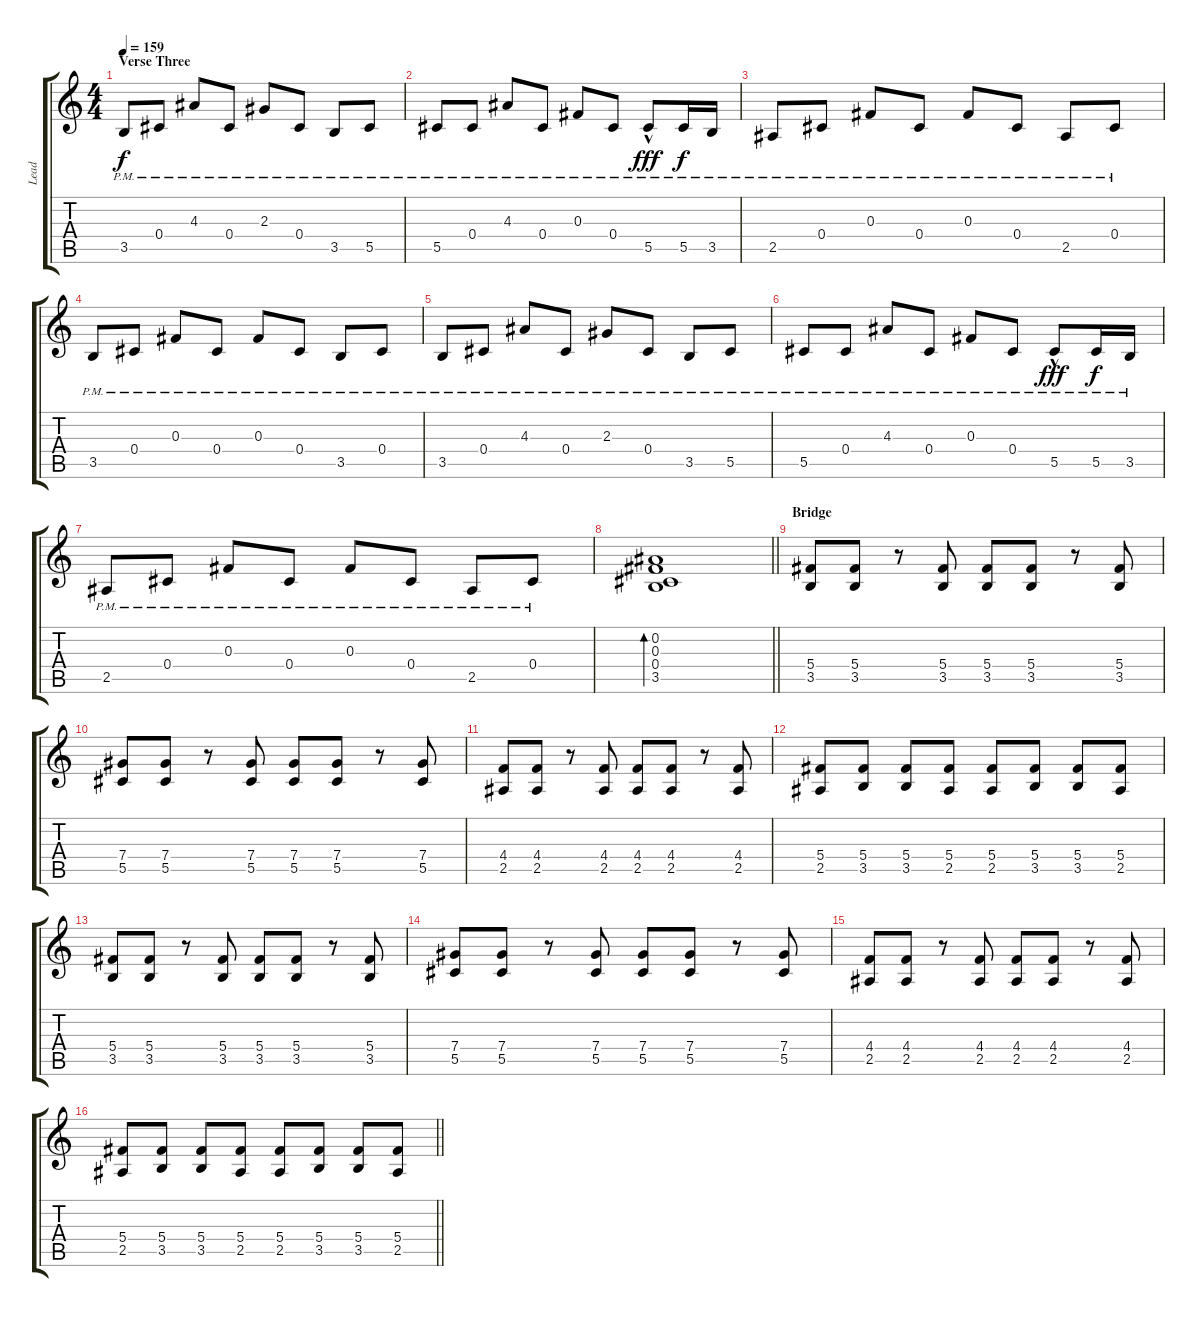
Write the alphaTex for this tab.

\track ("Lead" "Lead") {instrument distortionguitar}
\staff {score tabs}
\tuning (Eb4 Bb3 Gb3 Db3 Ab2 Db2) {hide}
\ts (4 4)
\section ("" "Verse Three")
\tempo 159
\clef g2
\ks c
3.5{pm}.8{dy f} 0.4{pm}.8 4.3{pm}.8 0.4{pm}.8 2.3{pm}.8 0.4{pm}.8 3.5{pm}.8 5.5{pm}.8 |
5.5{pm}.8 0.4{pm}.8 4.3{pm}.8 0.4{pm}.8 0.3{pm}.8 0.4{pm}.8 5.5{hac pm}.8{dy fff} 5.5{pm}.16{dy f} 3.5{pm}.16 |
2.5{pm}.8 0.4{pm}.8 0.3{pm}.8 0.4{pm}.8 0.3{pm}.8 0.4{pm}.8 2.5{pm}.8 0.4{pm}.8 |
3.5{pm}.8 0.4{pm}.8 0.3{pm}.8 0.4{pm}.8 0.3{pm}.8 0.4{pm}.8 3.5{pm}.8 0.4{pm}.8 |
3.5{pm}.8 0.4{pm}.8 4.3{pm}.8 0.4{pm}.8 2.3{pm}.8 0.4{pm}.8 3.5{pm}.8 5.5{pm}.8 |
5.5{pm}.8 0.4{pm}.8 4.3{pm}.8 0.4{pm}.8 0.3{pm}.8 0.4{pm}.8 5.5{hac pm}.8{dy fff} 5.5{pm}.16{dy f} 3.5{pm}.16 |
2.5{pm}.8 0.4{pm}.8 0.3{pm}.8 0.4{pm}.8 0.3{pm}.8 0.4{pm}.8 2.5{pm}.8 0.4{pm}.8 |
\barLineRight lightlight
(0.2 0.3 0.4 3.5).1{bd 480} |
\section ("" "Bridge")
(5.4 3.5).8 (5.4 3.5).8 r.8 (5.4 3.5).8 (5.4 3.5).8 (5.4 3.5).8 r.8 (5.4 3.5).8 |
(7.4 5.5).8 (7.4 5.5).8 r.8 (7.4 5.5).8 (7.4 5.5).8 (7.4 5.5).8 r.8 (7.4 5.5).8 |
(4.4 2.5).8 (4.4 2.5).8 r.8 (4.4 2.5).8 (4.4 2.5).8 (4.4 2.5).8 r.8 (4.4 2.5).8 |
(5.4 2.5).8 (5.4 3.5).8 (5.4 3.5).8 (5.4 2.5).8 (5.4 2.5).8 (5.4 3.5).8 (5.4 3.5).8 (5.4 2.5).8 |
(5.4 3.5).8 (5.4 3.5).8 r.8 (5.4 3.5).8 (5.4 3.5).8 (5.4 3.5).8 r.8 (5.4 3.5).8 |
(7.4 5.5).8 (7.4 5.5).8 r.8 (7.4 5.5).8 (7.4 5.5).8 (7.4 5.5).8 r.8 (7.4 5.5).8 |
(4.4 2.5).8 (4.4 2.5).8 r.8 (4.4 2.5).8 (4.4 2.5).8 (4.4 2.5).8 r.8 (4.4 2.5).8 |
\barLineRight lightlight
(5.4 2.5).8 (5.4 3.5).8 (5.4 3.5).8 (5.4 2.5).8 (5.4 2.5).8 (5.4 3.5).8 (5.4 3.5).8 (5.4 2.5).8
